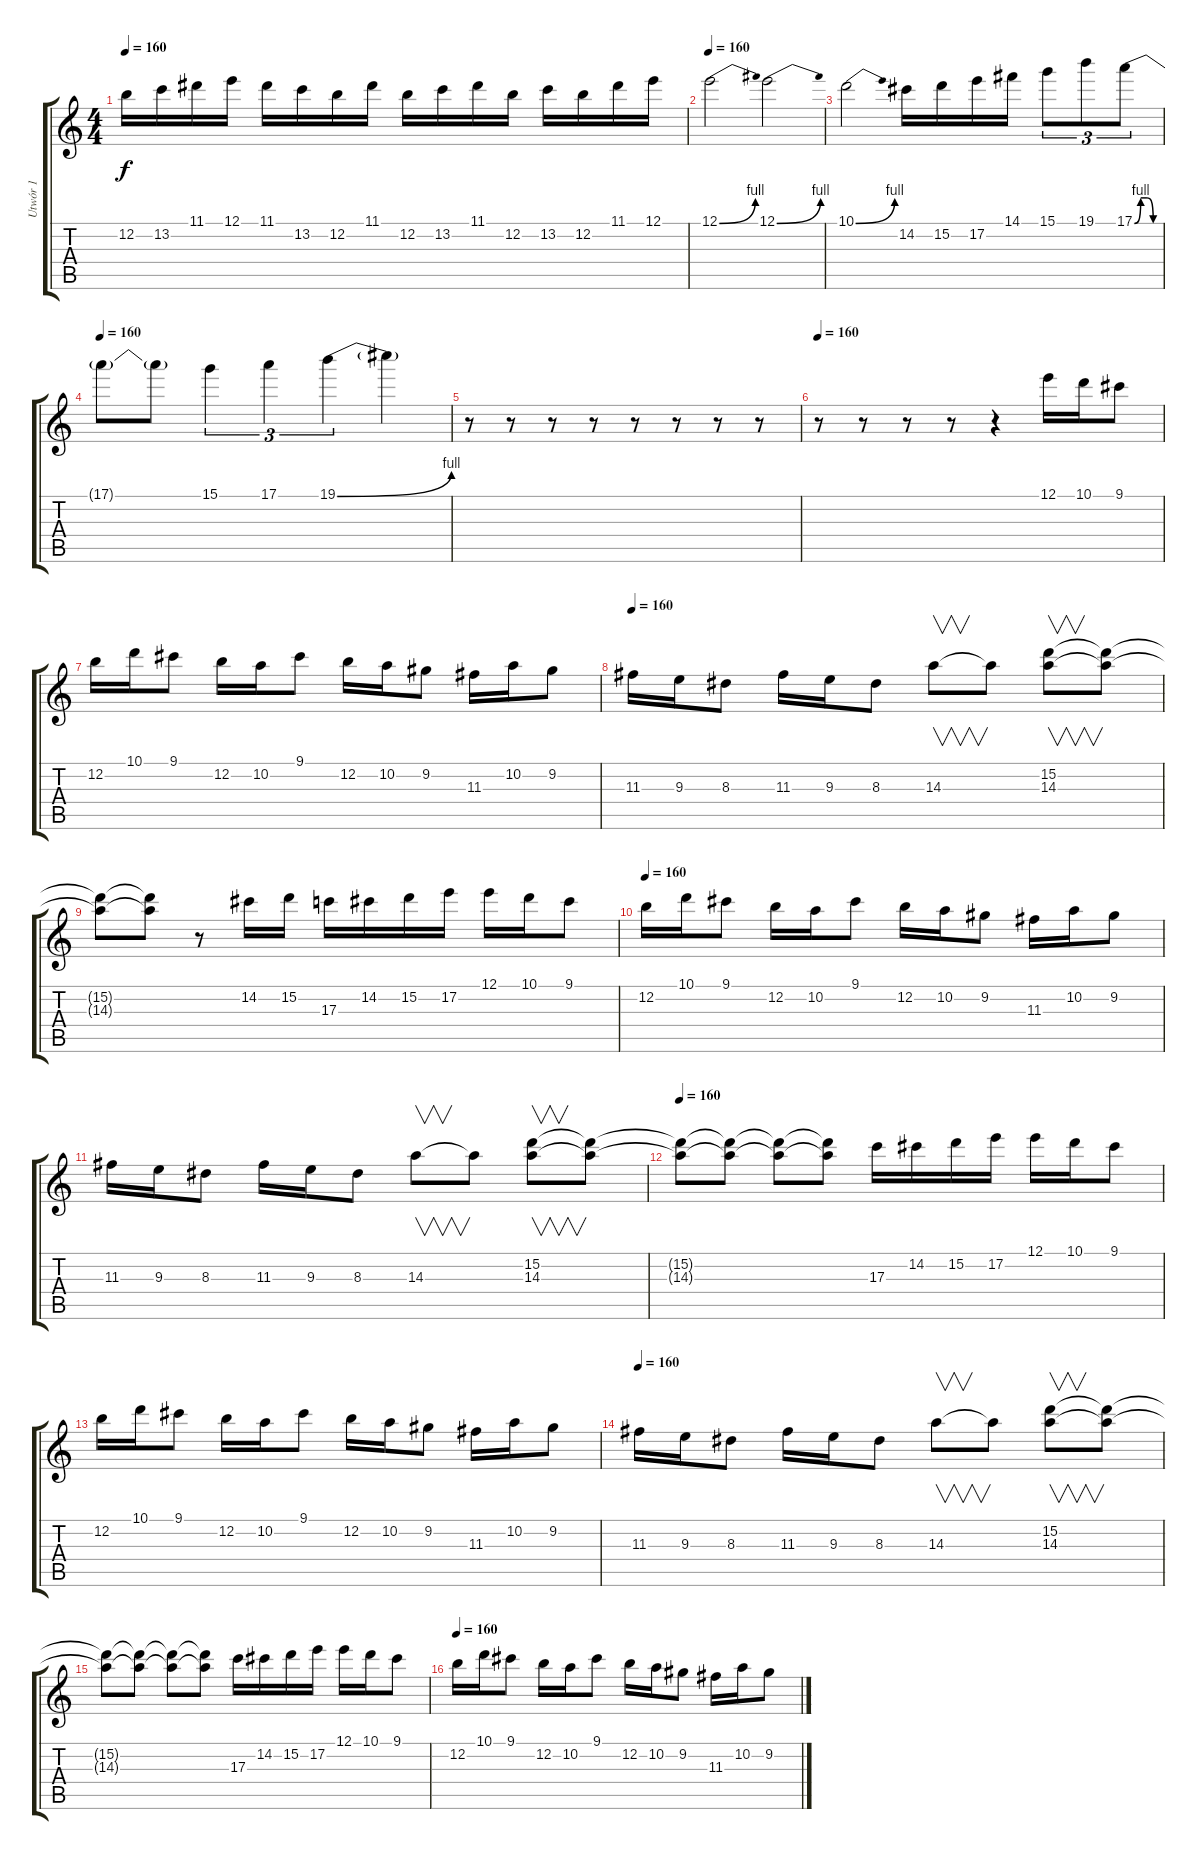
\track ("Utwór 1" "Utwór 1") {instrument distortionguitar}
\staff {score tabs}
\tuning (E4 B3 G3 D3 A2 E2) {hide}
\ts (4 4)
\tempo 160
\clef g2
\ks c
12.2.16{dy f} 13.2.16 11.1.16 12.1.16 11.1.16 13.2.16 12.2.16 11.1.16 12.2.16 13.2.16 11.1.16 12.2.16 13.2.16 12.2.16 11.1.16 12.1.16 |
\tempo 160
12.1{be (bend 0 0 60 4)}.2 12.1{be (bend 0 0 60 4)}.2 |
10.1{be (bend 0 0 60 4)}.2 14.2.16 15.2.16 17.2.16 14.1.16 15.1.8{tu (3 2)} 19.1.8{tu (3 2)} 17.1{be (custom 0 0 15 4 30 4 45 0 60 0)}.8{tu (3 2)} |
\tempo 160
17.1{t}.8 17.1{t}.8 15.1.4{tu (3 2)} 17.1.4{tu (3 2)} 19.1{be (bend 0 0 60 4)}.4{tu (3 2)} 19.1{t}.4 |
r.8 r.8 r.8 r.8 r.8 r.8 r.8 r.8 |
\tempo 160
r.8 r.8 r.8 r.8 r.4 12.1.16 10.1.16 9.1.8 |
12.2.16 10.1.16 9.1.8 12.2.16 10.2.16 9.1.8 12.2.16 10.2.16 9.2.8 11.3.16 10.2.16 9.2.8 |
\tempo 160
11.3.16 9.3.16 8.3.8 11.3.16 9.3.16 8.3.8 14.3.8{v} 14.3{t}.8 (15.2 14.3).8{v} (15.2{t} 14.3{t}).8 |
(15.2{t} 14.3{t}).8 (15.2{t} 14.3{t}).8 r.8 14.2.16 15.2.16 17.3.16 14.2.16 15.2.16 17.2.16 12.1.16 10.1.16 9.1.8 |
\tempo 160
12.2.16 10.1.16 9.1.8 12.2.16 10.2.16 9.1.8 12.2.16 10.2.16 9.2.8 11.3.16 10.2.16 9.2.8 |
11.3.16 9.3.16 8.3.8 11.3.16 9.3.16 8.3.8 14.3.8{v} 14.3{t}.8 (15.2 14.3).8{v} (15.2{t} 14.3{t}).8 |
\tempo 160
(15.2{t} 14.3{t}).8 (15.2{t} 14.3{t}).8 (15.2{t} 14.3{t}).8 (15.2{t} 14.3{t}).8 17.3.16 14.2.16 15.2.16 17.2.16 12.1.16 10.1.16 9.1.8 |
12.2.16 10.1.16 9.1.8 12.2.16 10.2.16 9.1.8 12.2.16 10.2.16 9.2.8 11.3.16 10.2.16 9.2.8 |
\tempo 160
11.3.16 9.3.16 8.3.8 11.3.16 9.3.16 8.3.8 14.3.8{v} 14.3{t}.8 (15.2 14.3).8{v} (15.2{t} 14.3{t}).8 |
(15.2{t} 14.3{t}).8 (15.2{t} 14.3{t}).8 (15.2{t} 14.3{t}).8 (15.2{t} 14.3{t}).8 17.3.16 14.2.16 15.2.16 17.2.16 12.1.16 10.1.16 9.1.8 |
\tempo 160
12.2.16 10.1.16 9.1.8 12.2.16 10.2.16 9.1.8 12.2.16 10.2.16 9.2.8 11.3.16 10.2.16 9.2.8
